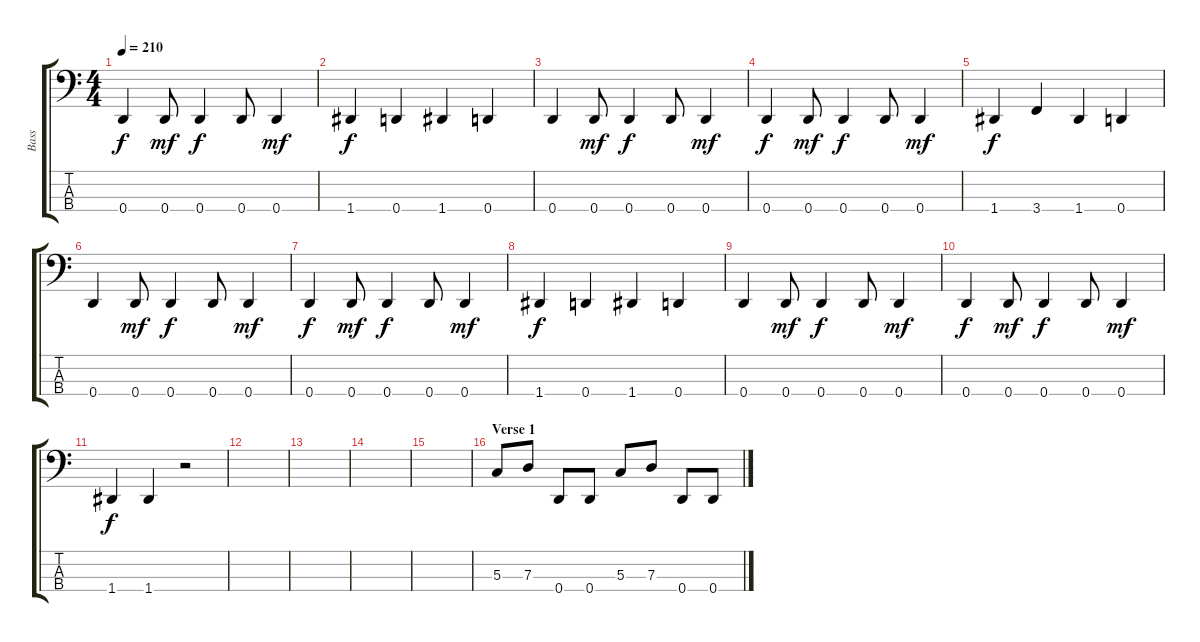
\track ("Bass" "Bass") {instrument electricbasspick}
\staff {score tabs}
\tuning (F2 C2 G1 D1) {hide}
\ts (4 4)
\tempo 210
\clef f4
\ks c
0.4.4{dy f} 0.4.8{dy mf} 0.4.4{dy f} 0.4.8 0.4.4{dy mf} |
1.4.4{dy f} 0.4.4 1.4.4 0.4.4 |
0.4.4 0.4.8{dy mf} 0.4.4{dy f} 0.4.8 0.4.4{dy mf} |
0.4.4{dy f} 0.4.8{dy mf} 0.4.4{dy f} 0.4.8 0.4.4{dy mf} |
1.4.4{dy f} 3.4.4 1.4.4 0.4.4 |
0.4.4 0.4.8{dy mf} 0.4.4{dy f} 0.4.8 0.4.4{dy mf} |
0.4.4{dy f} 0.4.8{dy mf} 0.4.4{dy f} 0.4.8 0.4.4{dy mf} |
1.4.4{dy f} 0.4.4 1.4.4 0.4.4 |
0.4.4 0.4.8{dy mf} 0.4.4{dy f} 0.4.8 0.4.4{dy mf} |
0.4.4{dy f} 0.4.8{dy mf} 0.4.4{dy f} 0.4.8 0.4.4{dy mf} |
1.4.4{dy f} 1.4.4 r.2 |
|
|
|
|
\section ("" "Verse 1")
5.3.8 7.3.8 0.4.8 0.4.8 5.3.8 7.3.8 0.4.8 0.4.8
